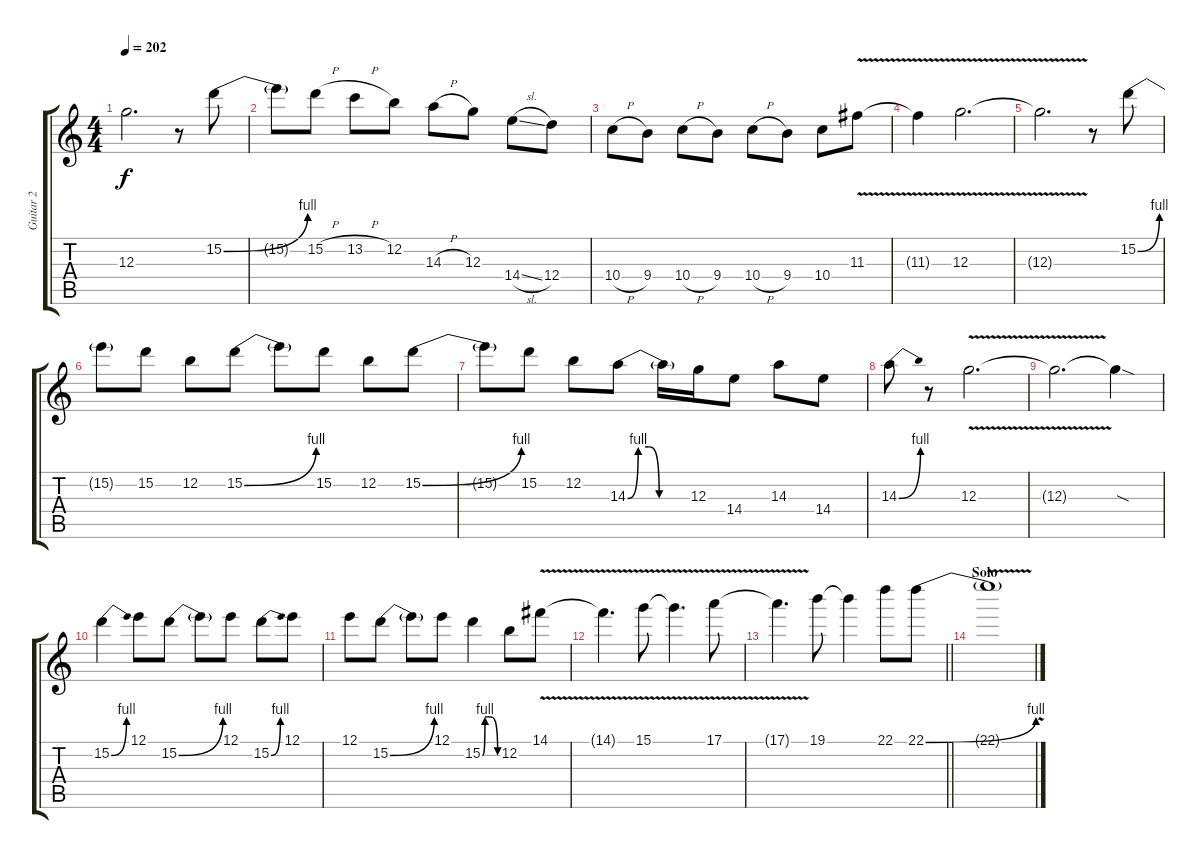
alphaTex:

\track ("Guitar 2" "Guitar 2") {instrument overdrivenguitar}
\staff {score tabs}
\tuning (E4 B3 G3 D3 A2 E2) {hide}
\ts (4 4)
\tempo 202
\clef g2
\ks c
12.3{t}.2{d dy f} r.8 15.2{be (bend 0 0 60 4)}.8 |
15.2{t}.8 15.2{h}.8 13.2{h}.8 12.2.8 14.3{h}.8 12.3.8 14.4{sl}.8 12.4.8 |
10.4{h}.8 9.4.8 10.4{h}.8 9.4.8 10.4{h}.8 9.4.8 10.4.8 11.3{v}.8 |
11.3{t}.4 12.3{v}.2{d} |
12.3{t}.2{d} r.8 15.2{be (bend 0 0 60 4)}.8 |
15.2{t}.8 15.2.8 12.2.8 15.2{be (bend 0 0 60 4)}.8 15.2{t}.8 15.2.8 12.2.8 15.2{be (bend 0 0 60 4)}.8 |
15.2{t}.8 15.2.8 12.2.8 14.3{be (custom 0 0 10 4 20 4 30 0 60 0)}.8 14.3{t}.16 12.3.16 14.4.8 14.3.8 14.4.8 |
14.3{be (bend 0 0 60 4)}.8 r.8 12.3{v}.2{d} |
12.3{t}.2{d} 12.3{sod t}.4 |
15.2{be (bend 0 0 60 4)}.4 12.1.8 15.2{be (bend 0 0 60 4)}.8 15.2{t}.8 12.1.8 15.2{be (bend 0 0 60 4)}.8 12.1.8 |
12.1.8 15.2{be (bend 0 0 60 4)}.8 15.2{t}.8 12.1.8 15.2{be (custom 0 0 10 4 20 4 30 4 60 0)}.4 12.2.8 14.1{v}.8 |
14.1{t}.4{d} 15.1{v}.8 15.1{t}.4{d} 17.1{v}.8 |
\barLineRight lightlight
17.1{t}.4{d} 19.1.8 19.1{t}.4 22.1.8 22.1{be (bend 0 0 60 4)}.8 |
\section ("" "Solo")
22.1{v t}.1
